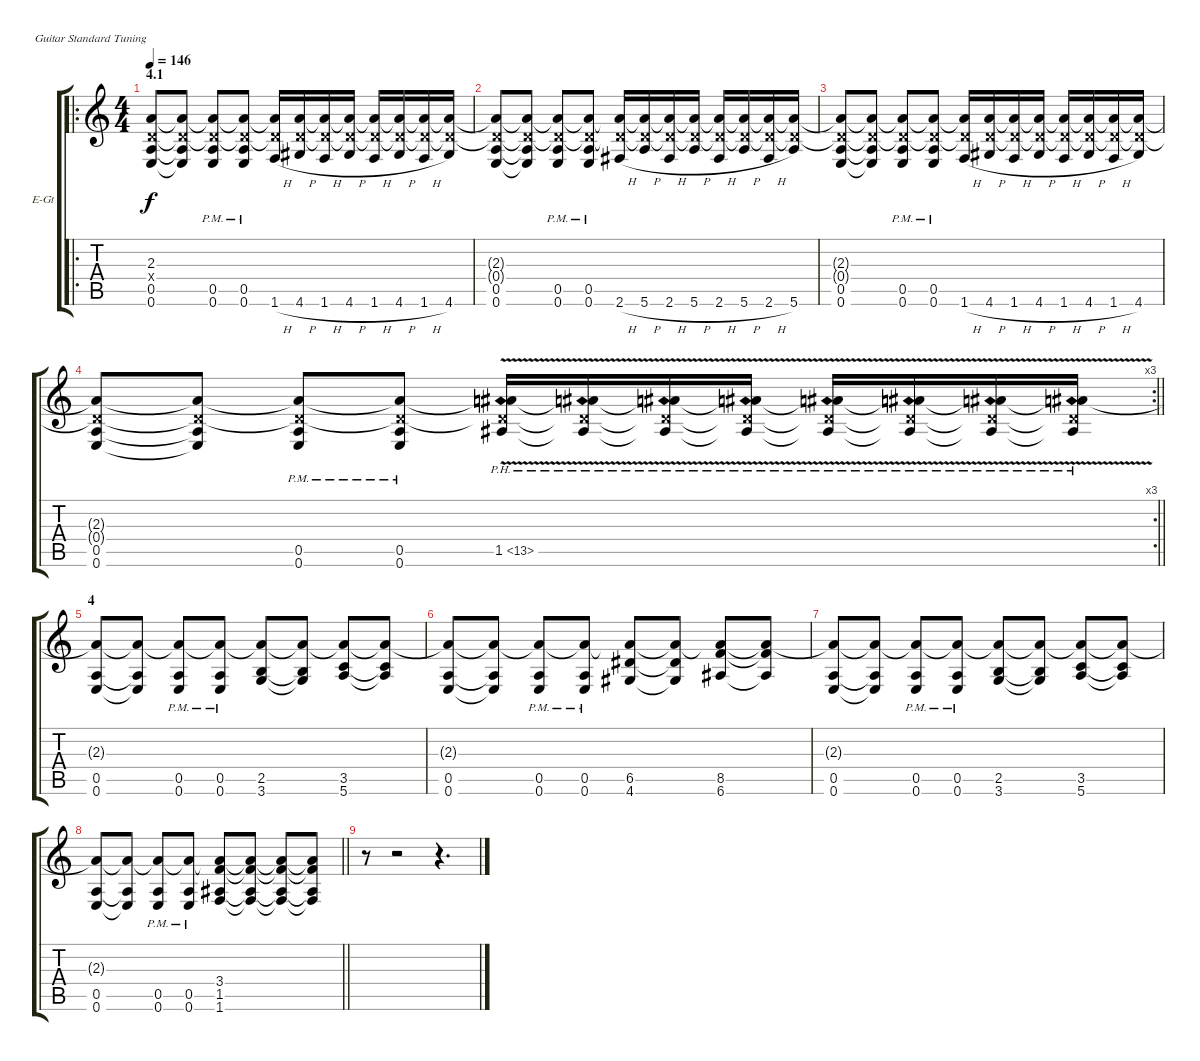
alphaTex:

\bracketExtendMode groupsimilarinstruments
\firstSystemTrackNameOrientation horizontal
\otherSystemsTrackNameOrientation horizontal
\track ("Gitar 1" "E-Gt") {instrument distortionguitar}
\staff {score tabs}
\tuning (E4 B3 G3 D3 A2 E2)
\ro
\ts (4 4)
\section ("" "4.1")
\tempo 146
\clef g2
\ks c
(0.5 0.6 0.4{x t} 2.3{t}).8{dy f} (0.5{t} 0.6{t} 0.4{x t} 2.3{t}).8 (0.5 0.6{pm} 0.4{x t} 2.3{t}).8 (0.5 0.6{pm} 0.4{x t} 2.3{t}).8 (1.6{h} 0.4{x t} 2.3{t}).16 (4.6{h} 0.4{x t} 2.3{t}).16 (1.6{h} 0.4{x t} 2.3{t}).16 (4.6{h} 0.4{x t} 2.3{t}).16 (1.6{h} 0.4{x t} 2.3{t}).16 (4.6{h} 0.4{x t} 2.3{t}).16 (1.6{h} 0.4{x t} 2.3{t}).16 (4.6 0.4{x t} 2.3{t}).16 |
(0.5 0.6 0.4{x t} 2.3{t}).8 (0.5{t} 0.6{t} 0.4{x t} 2.3{t}).8 (0.5 0.6{pm} 0.4{x t} 2.3{t}).8 (0.5 0.6{pm} 0.4{x t} 2.3{t}).8 (2.6{h} 0.4{x t} 2.3{t}).16 (5.6{h} 0.4{x t} 2.3{t}).16 (2.6{h} 0.4{x t} 2.3{t}).16 (5.6{h} 0.4{x t} 2.3{t}).16 (2.6{h} 0.4{x t} 2.3{t}).16 (5.6{h} 0.4{x t} 2.3{t}).16 (2.6{h} 0.4{x t} 2.3{t}).16 (5.6 0.4{x t} 2.3{t}).16 |
(0.5 0.6 0.4{x t} 2.3{t}).8 (0.5{t} 0.6{t} 0.4{x t} 2.3{t}).8 (0.5 0.6{pm} 0.4{x t} 2.3{t}).8 (0.5 0.6{pm} 0.4{x t} 2.3{t}).8 (1.6{h} 0.4{x t} 2.3{t}).16 (4.6{h} 0.4{x t} 2.3{t}).16 (1.6{h} 0.4{x t} 2.3{t}).16 (4.6{h} 0.4{x t} 2.3{t}).16 (1.6{h} 0.4{x t} 2.3{t}).16 (4.6{h} 0.4{x t} 2.3{t}).16 (1.6{h} 0.4{x t} 2.3{t}).16 (4.6 0.4{x t} 2.3{t}).16 |
\rc 3
\barLineRight lightlight
(0.5 0.6 0.4{x t} 2.3{t}).8 (0.5{t} 0.6{t} 0.4{x t} 2.3{t}).8 (0.5 0.6{pm} 0.4{x t} 2.3{t}).8 (0.5 0.6{pm} 0.4{x t} 2.3{t}).8 (1.5{ph 12 v} 0.4{x t} 2.3{t}).16 (0.4{x t} 1.5{ph 12 v t} 2.3{t}).16 (0.4{x t} 1.5{ph 12 v t} 2.3{t}).16 (0.4{x t} 1.5{ph 12 v t} 2.3{t}).16 (0.4{x t} 1.5{ph 12 v t} 2.3{t}).16 (0.4{x t} 1.5{ph 12 v t} 2.3{t}).16 (0.4{x t} 1.5{ph 12 v t} 2.3{t}).16 (0.4{x t} 1.5{ph 12 v t} 2.3{t}).16 |
\section ("" "4")
(0.5 0.6 2.3{t}).8 (0.5{t} 0.6{t} 2.3{t}).8 (0.5{pm} 0.6{pm} 2.3{t}).8 (0.5{pm} 0.6{pm} 2.3{t}).8 (2.5 3.6 2.3{t}).8 (2.5{t} 3.6{t} 2.3{t}).8 (3.5 5.6 2.3{t}).8 (3.5{t} 5.6{t} 2.3{t}).8 |
(0.5 0.6 2.3{t}).8 (0.5{t} 0.6{t} 2.3{t}).8 (0.5{pm} 0.6{pm} 2.3{t}).8 (0.5{pm} 0.6{pm} 2.3{t}).8 (6.5 4.6 2.3{t}).8 (6.5{t} 4.6{t} 2.3{t}).8 (8.5 6.6 2.3{t}).8 (8.5{t} 6.6{t} 2.3{t}).8 |
(0.5 0.6 2.3{t}).8 (0.5{t} 0.6{t} 2.3{t}).8 (0.5 0.6{pm} 2.3{t}).8 (0.5 0.6{pm} 2.3{t}).8 (2.5 3.6 2.3{t}).8 (2.5{t} 3.6{t} 2.3{t}).8 (3.5 5.6 2.3{t}).8 (3.5{t} 5.6{t} 2.3{t}).8 |
\barLineRight lightlight
(0.5 0.6 2.3{t}).8 (0.5{t} 0.6{t} 2.3{t}).8 (0.5 0.6{pm} 2.3{t}).8 (0.5{pm} 0.6 2.3{t}).8 (3.4 1.5 1.6 2.3{t}).8 (2.3{t} 3.4{t} 1.5{t} 1.6{t}).8 (2.3{t} 3.4{t} 1.5{t} 1.6{t}).8 (2.3{t} 3.4{t} 1.5{t} 1.6{t}).8 |
r.8 r.2 r.4{d}
